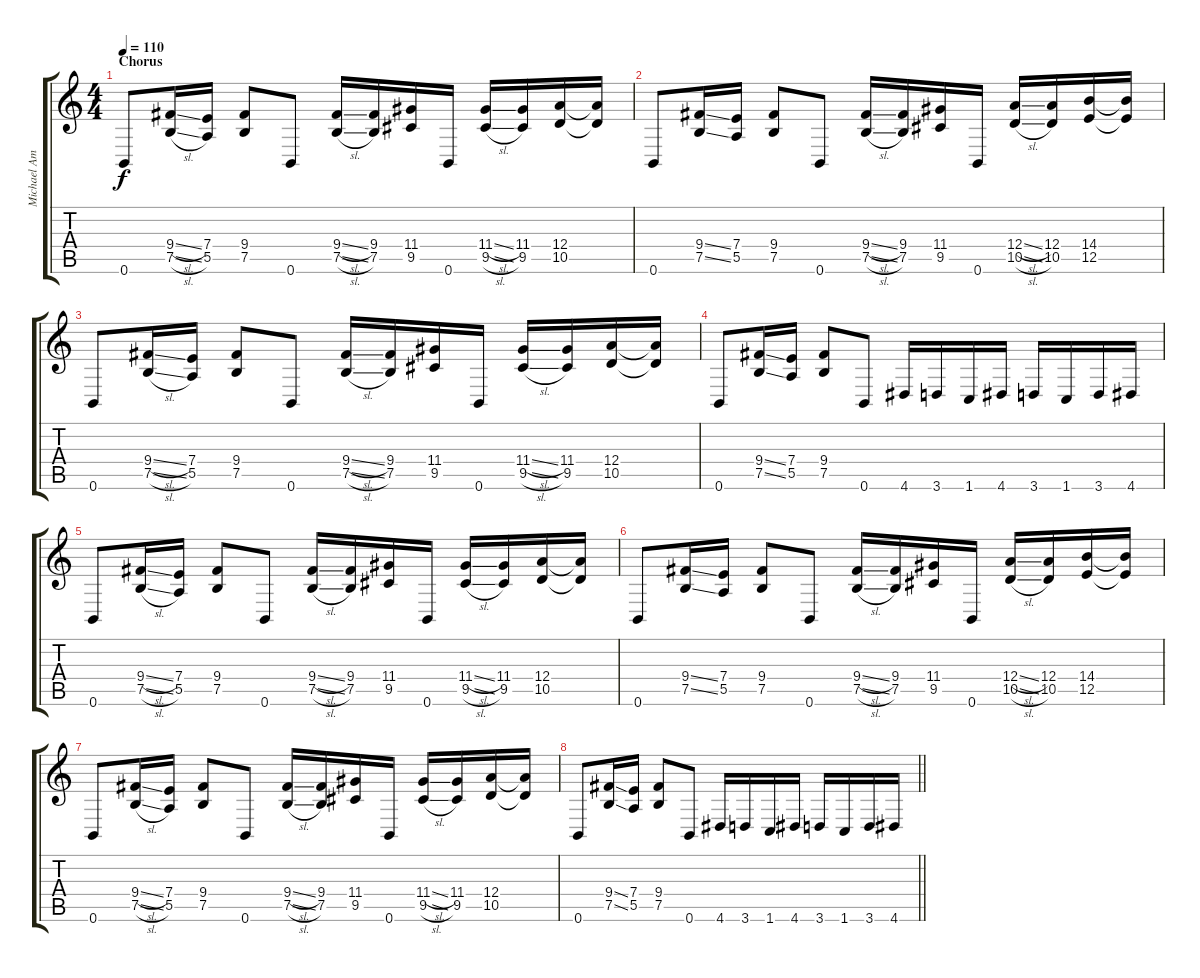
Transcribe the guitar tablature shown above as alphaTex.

\track ("Michael Amott" "Michael Am") {instrument distortionguitar}
\staff {score tabs}
\tuning (B3 Gb3 D3 A2 E2 B1) {hide}
\ts (4 4)
\section ("" "Chorus")
\tempo 110
\clef g2
\ks c
0.6.8{dy f} (9.4{sl} 7.5{sl}).16 (7.4 5.5).16 (9.4 7.5).8 0.6.8 (9.4{sl} 7.5{sl}).16 (9.4 7.5).16 (11.4 9.5).16 0.6.16 (11.4{sl} 9.5{sl}).16 (11.4 9.5).16 (12.4 10.5).16 (12.4{t} 10.5{t}).16 |
0.6.8 (9.4{ss} 7.5{ss}).16 (7.4 5.5).16 (9.4 7.5).8 0.6.8 (9.4{sl} 7.5{sl}).16 (9.4 7.5).16 (11.4 9.5).16 0.6.16 (12.4{sl} 10.5{sl}).16 (12.4 10.5).16 (14.4 12.5).16 (14.4{t} 12.5{t}).16 |
0.6.8 (9.4{sl} 7.5{sl}).16 (7.4 5.5).16 (9.4 7.5).8 0.6.8 (9.4{sl} 7.5{sl}).16 (9.4 7.5).16 (11.4 9.5).16 0.6.16 (11.4{sl} 9.5{sl}).16 (11.4 9.5).16 (12.4 10.5).16 (12.4{t} 10.5{t}).16 |
0.6.8 (9.4{ss} 7.5{ss}).16 (7.4 5.5).16 (9.4 7.5).8 0.6.8 4.6.16 3.6.16 1.6.16 4.6.16 3.6.16 1.6.16 3.6.16 4.6.16 |
0.6.8 (9.4{sl} 7.5{sl}).16 (7.4 5.5).16 (9.4 7.5).8 0.6.8 (9.4{sl} 7.5{sl}).16 (9.4 7.5).16 (11.4 9.5).16 0.6.16 (11.4{sl} 9.5{sl}).16 (11.4 9.5).16 (12.4 10.5).16 (12.4{t} 10.5{t}).16 |
0.6.8 (9.4{ss} 7.5{ss}).16 (7.4 5.5).16 (9.4 7.5).8 0.6.8 (9.4{sl} 7.5{sl}).16 (9.4 7.5).16 (11.4 9.5).16 0.6.16 (12.4{sl} 10.5{sl}).16 (12.4 10.5).16 (14.4 12.5).16 (14.4{t} 12.5{t}).16 |
0.6.8 (9.4{sl} 7.5{sl}).16 (7.4 5.5).16 (9.4 7.5).8 0.6.8 (9.4{sl} 7.5{sl}).16 (9.4 7.5).16 (11.4 9.5).16 0.6.16 (11.4{sl} 9.5{sl}).16 (11.4 9.5).16 (12.4 10.5).16 (12.4{t} 10.5{t}).16 |
\barLineRight lightlight
0.6.8 (9.4{ss} 7.5{ss}).16 (7.4 5.5).16 (9.4 7.5).8 0.6.8 4.6.16 3.6.16 1.6.16 4.6.16 3.6.16 1.6.16 3.6.16 4.6.16
